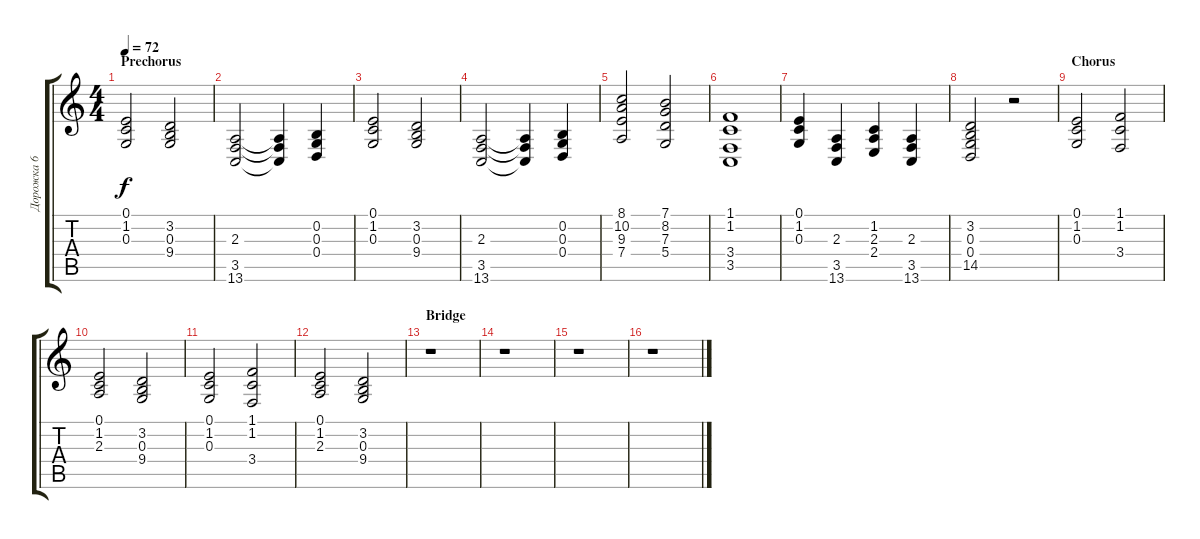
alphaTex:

\track ("Дорожка 6" "Дорожка 6") {instrument synthstrings1}
\staff {score tabs}
\tuning (E4 B3 G3 D3 A2 E2) {hide}
\ts (4 4)
\section ("" "Prechorus")
\tempo 72
\clef g2
\ks c
(0.1 1.2 0.3).2{dy f} (3.2 0.3 9.4).2 |
(2.3 3.5 13.6).2 (2.3{t} 3.5{t} 13.6{t}).4 (0.2 0.3 0.4).4 |
(0.1 1.2 0.3).2 (3.2 0.3 9.4).2 |
(2.3 3.5 13.6).2 (2.3{t} 3.5{t} 13.6{t}).4 (0.2 0.3 0.4).4 |
(8.1 10.2 9.3 7.4).2 (7.1 8.2 7.3 5.4).2 |
(1.1 1.2 3.4 3.5).1 |
(0.1 1.2 0.3).4 (2.3 3.5 13.6).4 (1.2 2.3 2.4).4 (2.3 3.5 13.6).4 |
(3.2 0.3 0.4 14.5).2 r.2 |
\section ("" "Chorus")
(0.1 1.2 0.3).2 (1.1 1.2 3.4).2 |
(0.1 1.2 2.3).2 (3.2 0.3 9.4).2 |
(0.1 1.2 0.3).2 (1.1 1.2 3.4).2 |
(0.1 1.2 2.3).2 (3.2 0.3 9.4).2 |
\section ("" "Bridge")
r.1 |
r.1 |
r.1 |
r.1
